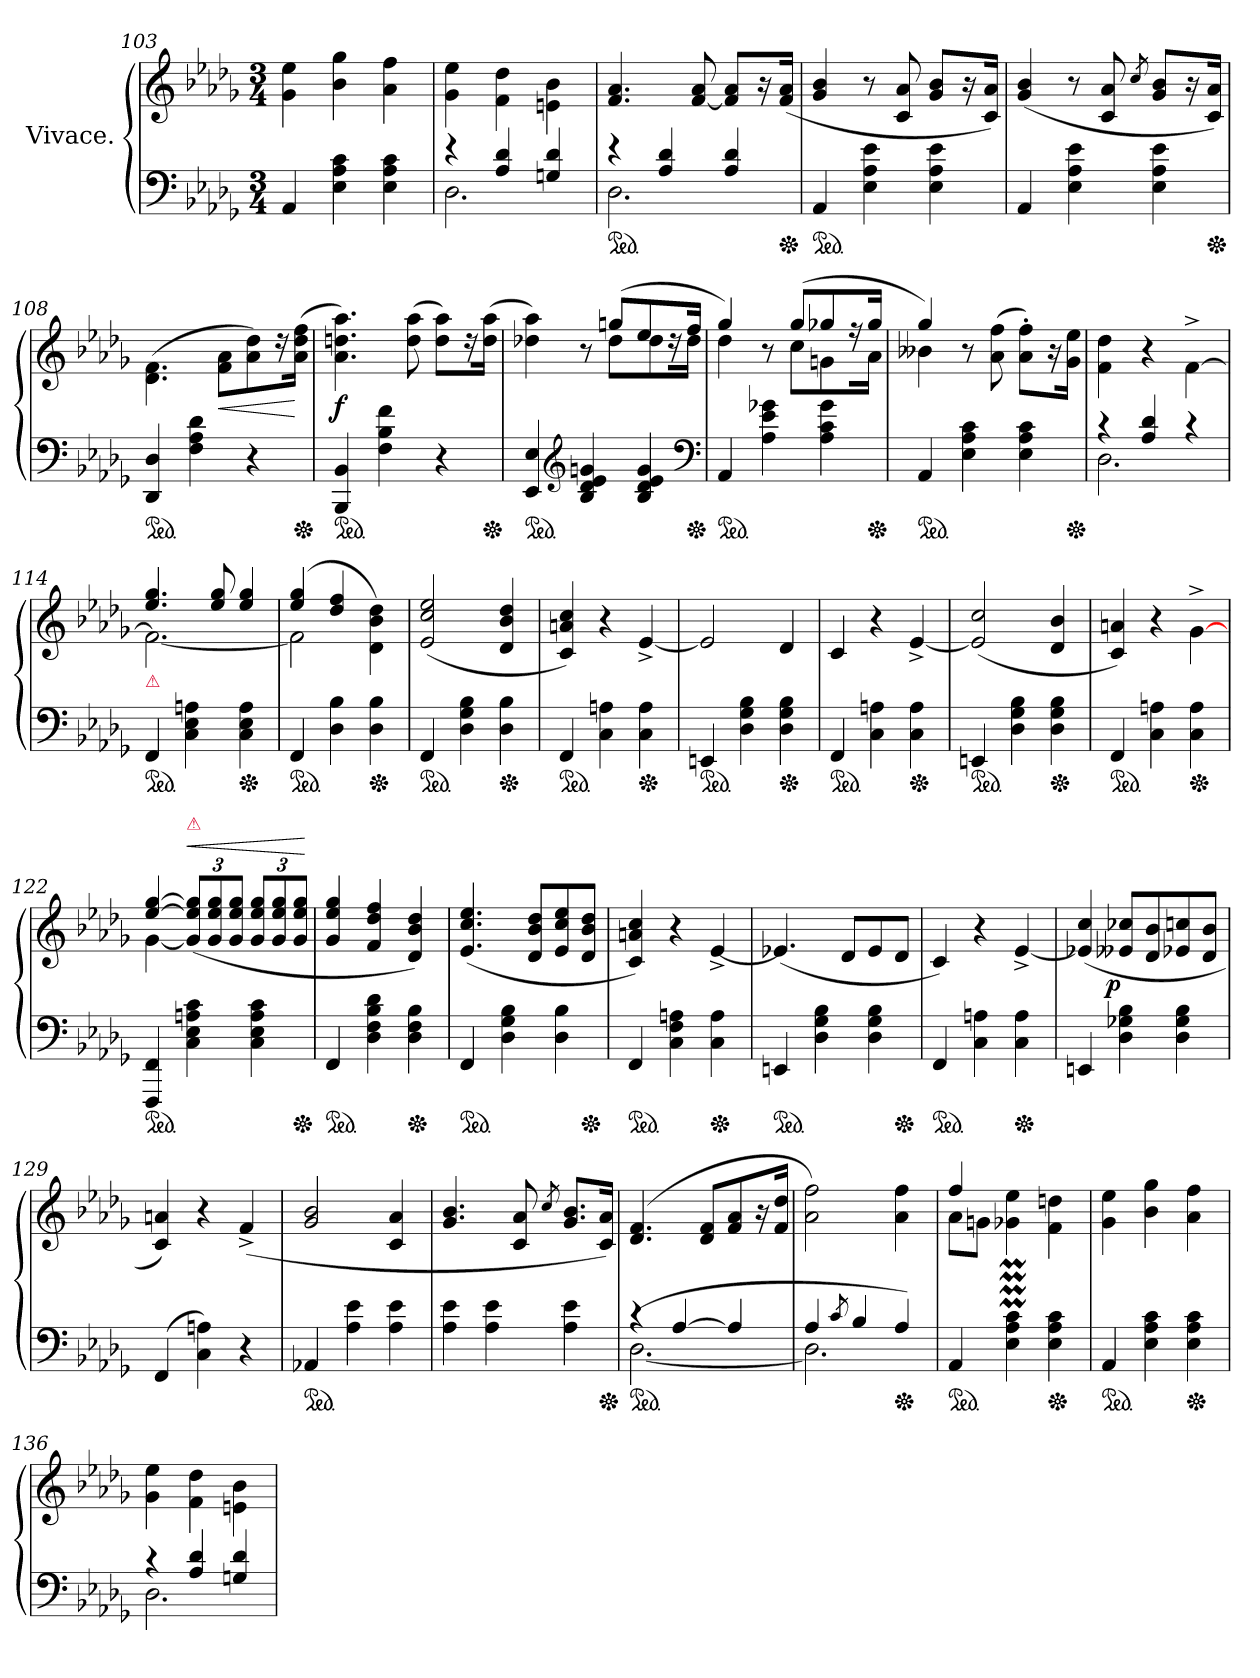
**kern	**kern	**dynam
*part1	*part1	*part1
*staff2	*staff1	*staff1/2
*I"Vivace.	*	*
*clefF4	*clefG2	*
*k[b-e-a-d-g-]	*k[b-e-a-d-g-]	*
*M3/4	*M3/4	*
=103	=103	=103
4AA-	4g- 4ee-	.
4E- 4A- 4c	4b- 4gg-	.
4E- 4A- 4c	4a- 4ff	.
=104	=104	=104
*^	*	*
4re	2.D-	4g- 4ee-	.
4A- 4d-	.	4f\ 4dd-\	.
4Gn 4d-	.	4en\ 4b-\	.
=105	=105	=105	=105
*ped	*	*	*
4re	2.D-	4.f 4.a-	.
4A- 4d-	.	.	.
.	.	[8f 8a-	.
4A- 4d-	.	8f] 8a-L	.
.	.	16r	.
*Xped	*	*	*
.	.	(<16f 16a-Jk	.
*v	*v	*	*
=106	=106	=106
*ped	*	*
4AA-	4g- 4b-	.
4E- 4A- 4e-	8r	.
.	8c 8a-	.
4E- 4A- 4e-	8g- 8b-L	.
.	16r	.
.	16c 16a-Jk)	.
=107	=107	=107
4AA-	(<4g- 4b-	.
4E- 4A- 4e-	8r	.
.	8c 8a-	.
.	8qcc/	.
4E- 4A- 4e-	8g- 8b-L	.
.	16r	.
*Xped	*	*
.	16c 16a-Jk)	.
=108	=108	=108
*ped	*	*
4DD- 4D-	(>4.d-\ 4.f\	.
4F 4A- 4d-	.	.
.	8f 8a-L	<
4r	8a- 8dd-)	.
.	16rdd	.
*Xped	*	*
.	(>16a- 16dd- 16ffJk	[
=109	=109	=109
*ped	*	*
4BBB- 4BB-	4.a- 4.ddn 4.aa-)	f
4F 4B- 4f	.	.
.	(>8dd 8aa-	.
4r	8dd 8aa-L)	.
.	16rdd	.
*Xped	*	*
.	(>16dd 16aa-Jk	.
=110	=110	=110
*	*^	*
*ped	*	*	*
4EE- 4E-	4dd-X 4aa-)	4.ryy	.
*clefG2	*	*	*
4B- 4d- 4e- 4gn	8r	.	.
.	(>8ggnL	8dd-L	.
4B- 4d- 4e- 4g	8ee-	8dd-	.
.	16rdd	16ryy	.
*Xped	*	*	*
.	16ffJk	16dd-Jk	.
*clefF4	*	*	*
=111	=111	=111	=111
*ped	*	*	*
4AA-	4gg-)	4dd-	.
4A- 4e- 4g-X	8r	8ryy	.
.	(>8gg-L	8ccL	.
4A- 4c 4g-	8gg-X	8gn	.
.	16r	16ryy	.
*Xped	*	*	*
.	16gg-Jk	16a-Jk	.
=112	=112	=112	=112
*ped	*	*	*
4AA-	4gg-)	4b--X	.
4E- 4A- 4c	8r	2ryy	.
.	(>8a- 8ff	.	.
4E- 4A- 4c	8a-'> 8ff'>L)	.	.
.	16r	.	.
*Xped	*	*	*
.	16g- 16ee-Jk	.	.
*	*v	*v	*
=113	=113	=113
*^	*	*
4r	2.D-	4f\ 4dd-\	.
4A- 4d-	.	4r	.
4r	.	[<4f^>\	.
*v	*v	*	*
=114	=114	=114
*	*^	*
!	!LO:TX:b:color=crimson:t=⚠	!	!
*ped	*	*	*
4FF	4.ee- 4.gg-	2.f_	.
4C 4E- 4An	.	.	.
.	8ee- 8gg-	.	.
*Xped	*	*	*
4C 4E- 4A	4ee- 4gg-	.	.
=115	=115	=115	=115
*ped	*	*	*
4FF	(>4ee- 4gg-	2f]	.
4D- 4B-	4dd- 4ff	.	.
*Xped	*	*	*
4D- 4B-	4d-\ 4b-\ 4dd-\)	4ryy	.
*	*v	*v	*
=116	=116	=116
*ped	*	*
4FF	(<2e- 2cc 2ee-	.
4D- 4G- 4B-	.	.
*Xped	*	*
4D- 4B-	4d- 4b- 4dd-	.
=117	=117	=117
*ped	*	*
4FF	4c 4an 4cc)	.
4C 4An	4r	.
*Xped	*	*
4C 4A	[4e-^<	.
=118	=118	=118
*ped	*	*
4EEn	2e-]	.
4D- 4G- 4B-	.	.
*Xped	*	*
4D- 4G- 4B-	4d-	.
=119	=119	=119
*ped	*	*
4FF	4c	.
4C 4An	4r	.
*Xped	*	*
4C 4A	[4e-^<	.
=120	=120	=120
*ped	*	*
4EEn	(<2e-] 2cc	.
4D- 4G- 4B-	.	.
*Xped	*	*
4D- 4G- 4B-	4d- 4b-	.
=121	=121	=121
*ped	*	*
4FF	4c 4an)	.
4C 4An	4r	.
*Xped	*	*
4C 4A	[<4g-^>\	.
=122	=122	=122
*	*^	*
*ped	*	*	*
4FFF 4FF	[4ee- [4gg-	[<4g-	.
!	!LO:TX:a:color=crimson:t=⚠	!	!
!	!	!	!LO:HP:a
4C 4E- 4An 4c	(<12g-]/ 12ee-]/ 12gg-]/L	2ryy	<
.	12g- 12ee- 12gg-	.	.
.	12g- 12ee- 12gg-J	.	.
4C 4E- 4A 4c	12g-/ 12ee-/ 12gg-/L	.	.
.	12g- 12ee- 12gg-	.	.
*Xped	*	*	*
.	12g- 12ee- 12gg-J	.	.
*	*v	*v	*
.	.	[
=123	=123	=123
*ped	*	*
4FF	4g-/ 4ee-/ 4gg-/	.
4D- 4F 4B- 4d-	4f/ 4dd-/ 4ff/	.
*Xped	*	*
4D- 4F 4B-	4d- 4b- 4dd-)	.
=124	=124	=124
*ped	*	*
4FF	(<4.e- 4.cc 4.ee-	.
4D- 4G- 4B-	.	.
.	8d- 8b- 8dd-L	.
4D- 4B-	8e- 8cc 8ee-	.
*Xped	*	*
.	8d- 8b- 8dd-J	.
=125	=125	=125
*ped	*	*
4FF	4c 4an 4cc)	.
4C 4F 4An	4r	.
*Xped	*	*
4C 4A	[4e-^<	.
=126	=126	=126
*ped	*	*
4EEn	(<4.e-X]	.
4D- 4G- 4B-	.	.
.	8d-L	.
4D- 4G- 4B-	8e-	.
*Xped	*	*
.	8d-J	.
=127	=127	=127
*ped	*	*
4FF	4c)	.
4C 4An	4r	.
*Xped	*	*
4C 4A	[4e-^<	.
=128	=128	=128
4EEn	(<4e-X] 4cc	.
!	!	!LO:DY:rj
4D- 4G-X 4B-	8e--X 8cc-XL	p
.	8d- 8b-	.
4D- 4G- 4B-	8e-X 8ccn	.
.	8d- 8b-J	.
=129	=129	=129
(>4FF	4c 4an)	.
4C 4An)	4r	.
4r	(<4f^<	.
=130	=130	=130
*ped	*	*
4AA-X	2g- 2b-	.
4A- 4e-	.	.
4A- 4e-	4c 4a-	.
=131	=131	=131
4A- 4e-	4.g- 4.b-	.
4A- 4e-	.	.
.	8c 8a-	.
.	8qcc/	.
4A- 4e-	8.g- 8.b-L	.
*Xped	*	*
.	16c 16a-Jk)	.
=132	=132	=132
*^	*	*
*ped	*	*	*
(>4r	[2.D-	(<4.d- 4.f	.
[4A-	.	.	.
.	.	8d- 8fL	.
4A-]	.	8f 8a-	.
.	.	16r	.
.	.	16f 16dd-Jk	.
=133	=133	=133	=133
4A-	2.D-]	2a- 2ff)	.
8qc/	.	.	.
4B-	.	.	.
*Xped	*	*	*
4A-)	.	4a- 4ff	.
*v	*v	*	*
=134	=134	=134
*	*^	*
*ped	*	*	*
4AA-	4ff	8a-L	.
.	.	8gnJ	.
4E- 4A- 4c	2ryy	4g-XM 4ee-M	.
*Xped	*	*	*
4E- 4A- 4c	.	4f\ 4ddn\	.
*	*v	*v	*
=135	=135	=135
*ped	*	*
4AA-	4g- 4ee-	.
4E- 4A- 4c	4b- 4gg-	.
*Xped	*	*
4E- 4A- 4c	4a- 4ff	.
=136	=136	=136
*^	*	*
4r	2.D-	4g- 4ee-	.
4A- 4d-	.	4f\ 4dd-\	.
4Gn 4d-	.	4en\ 4b-\	.
*v	*v	*	*
=	=	=
*-	*-	*-
